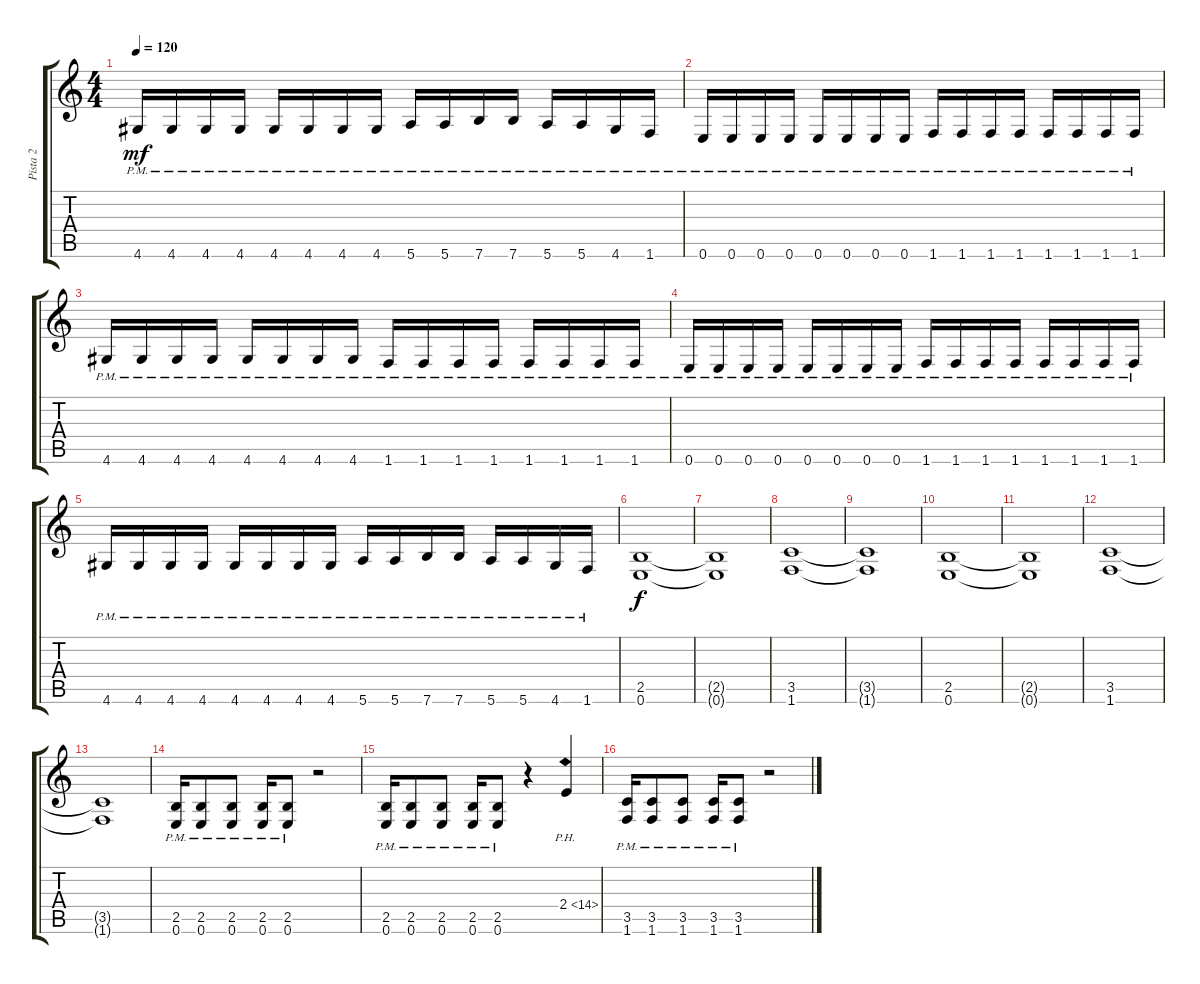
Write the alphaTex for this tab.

\track ("Pista 2" "Pista 2") {instrument distortionguitar}
\staff {score tabs}
\tuning (E4 B3 G3 D3 A2 E2) {hide}
\ts (4 4)
\tempo 120
\clef g2
\ks c
4.6{pm}.16{dy mf} 4.6{pm}.16 4.6{pm}.16 4.6{pm}.16 4.6{pm}.16 4.6{pm}.16 4.6{pm}.16 4.6{pm}.16 5.6{pm}.16 5.6{pm}.16 7.6{pm}.16 7.6{pm}.16 5.6{pm}.16 5.6{pm}.16 4.6{pm}.16 1.6{pm}.16 |
0.6{pm}.16 0.6{pm}.16 0.6{pm}.16 0.6{pm}.16 0.6{pm}.16 0.6{pm}.16 0.6{pm}.16 0.6{pm}.16 1.6{pm}.16 1.6{pm}.16 1.6{pm}.16 1.6{pm}.16 1.6{pm}.16 1.6{pm}.16 1.6{pm}.16 1.6{pm}.16 |
4.6{pm}.16 4.6{pm}.16 4.6{pm}.16 4.6{pm}.16 4.6{pm}.16 4.6{pm}.16 4.6{pm}.16 4.6{pm}.16 1.6{pm}.16 1.6{pm}.16 1.6{pm}.16 1.6{pm}.16 1.6{pm}.16 1.6{pm}.16 1.6{pm}.16 1.6{pm}.16 |
0.6{pm}.16 0.6{pm}.16 0.6{pm}.16 0.6{pm}.16 0.6{pm}.16 0.6{pm}.16 0.6{pm}.16 0.6{pm}.16 1.6{pm}.16 1.6{pm}.16 1.6{pm}.16 1.6{pm}.16 1.6{pm}.16 1.6{pm}.16 1.6{pm}.16 1.6{pm}.16 |
4.6{pm}.16 4.6{pm}.16 4.6{pm}.16 4.6{pm}.16 4.6{pm}.16 4.6{pm}.16 4.6{pm}.16 4.6{pm}.16 5.6{pm}.16 5.6{pm}.16 7.6{pm}.16 7.6{pm}.16 5.6{pm}.16 5.6{pm}.16 4.6{pm}.16 1.6{pm}.16 |
(2.5 0.6).1{dy f} |
(2.5{t} 0.6{t}).1 |
(3.5 1.6).1 |
(3.5{t} 1.6{t}).1 |
(2.5 0.6).1 |
(2.5{t} 0.6{t}).1 |
(3.5 1.6).1 |
(3.5{t} 1.6{t}).1 |
(2.5{pm} 0.6{pm}).16 (2.5{pm} 0.6{pm}).8 (2.5{pm} 0.6{pm}).8 (2.5{pm} 0.6{pm}).16 (2.5{pm} 0.6{pm}).8 r.2 |
(2.5{pm} 0.6{pm}).16 (2.5{pm} 0.6{pm}).8 (2.5{pm} 0.6{pm}).8 (2.5{pm} 0.6{pm}).16 (2.5{pm} 0.6{pm}).8 r.4 2.4{ph 12}.4 |
(3.5{pm} 1.6{pm}).16 (3.5{pm} 1.6{pm}).8 (3.5{pm} 1.6{pm}).8 (3.5{pm} 1.6{pm}).16 (3.5{pm} 1.6{pm}).8 r.2
